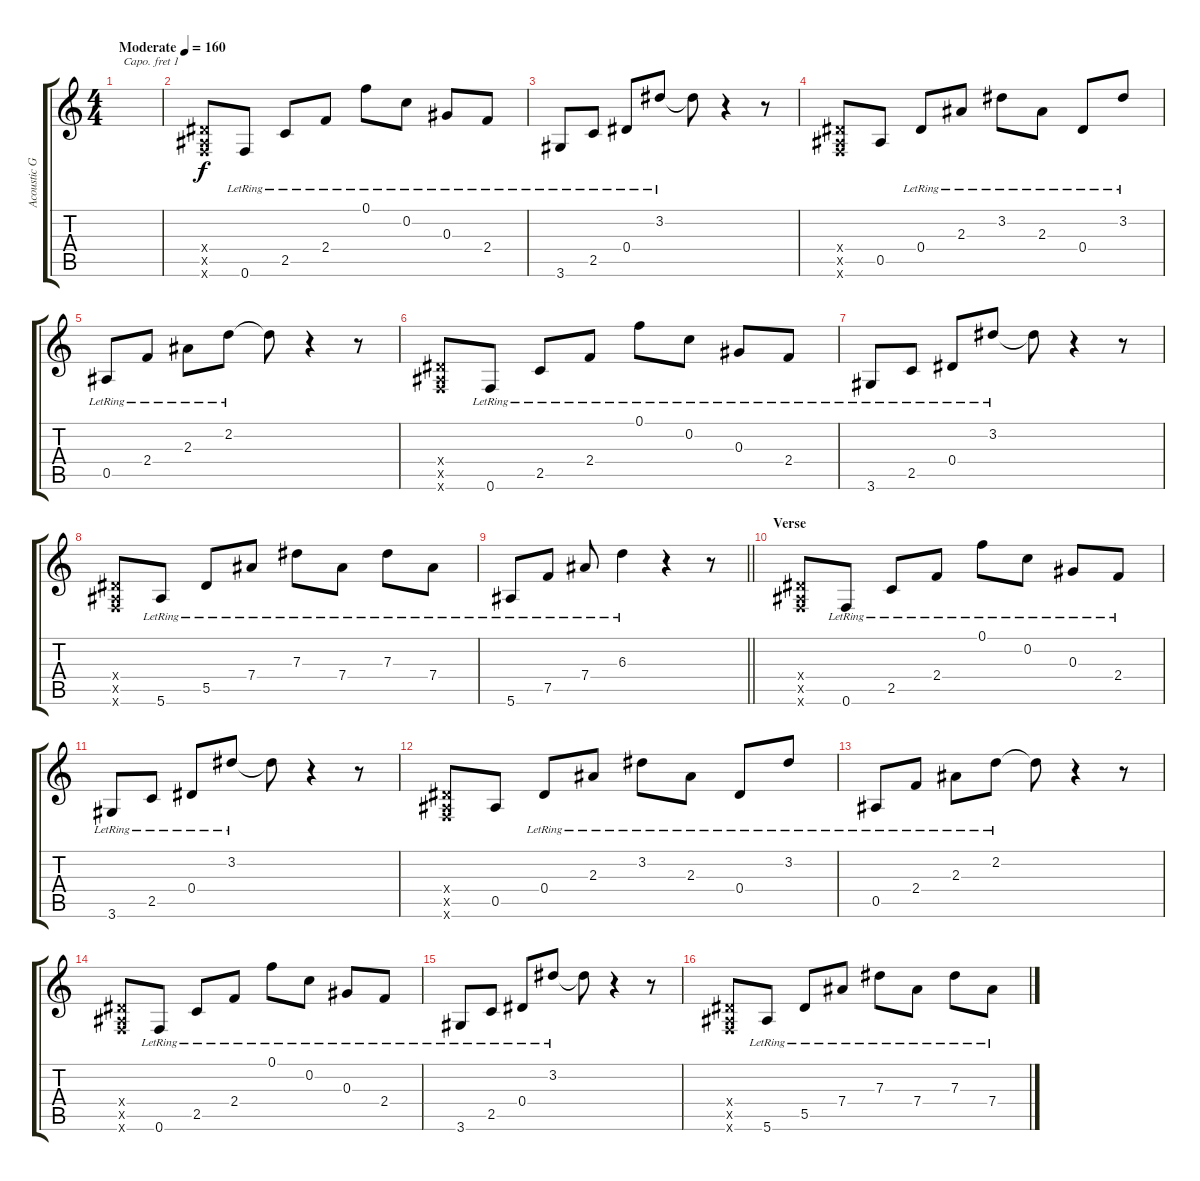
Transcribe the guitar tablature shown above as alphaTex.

\track ("Acoustic Guitar" "Acoustic G") {instrument acousticguitarsteel}
\staff {score tabs}
\capo 1
\tuning (E4 B3 G3 D3 A2 E2) {hide}
\ts (4 4)
\tempo (160 "Moderate")
\clef g2
\ks c
|
(0.4{x} 0.5{x} 0.6{x}).8 0.6{lr}.8 2.5{lr}.8 2.4{lr}.8 0.1{lr}.8 0.2{lr}.8 0.3{lr}.8 2.4{lr}.8 |
3.6{lr}.8 2.5{lr}.8 0.4{lr}.8 3.2{lr}.8 3.2{t}.8 r.4 r.8 |
(0.4{x} 0.5{x} 0.6{x}).8 0.5.8 0.4{lr}.8 2.3{lr}.8 3.2{lr}.8 2.3{lr}.8 0.4{lr}.8 3.2{lr}.8 |
0.5{lr}.8 2.4{lr}.8 2.3{lr}.8 2.2{lr}.8 2.2{t}.8 r.4 r.8 |
(0.4{x} 0.5{x} 0.6{x}).8 0.6{lr}.8 2.5{lr}.8 2.4{lr}.8 0.1{lr}.8 0.2{lr}.8 0.3{lr}.8 2.4{lr}.8 |
3.6{lr}.8 2.5{lr}.8 0.4{lr}.8 3.2{lr}.8 3.2{t}.8 r.4 r.8 |
(0.4{x} 0.5{x} 0.6{x}).8 5.6{lr}.8 5.5{lr}.8 7.4{lr}.8 7.3{lr}.8 7.4{lr}.8 7.3{lr}.8 7.4{lr}.8 |
\barLineRight lightlight
5.6{lr}.8 7.5{lr}.8 7.4{lr}.8 6.3{lr}.4 r.4 r.8 |
\section ("" "Verse")
(0.4{x} 0.5{x} 0.6{x}).8 0.6{lr}.8 2.5{lr}.8 2.4{lr}.8 0.1{lr}.8 0.2{lr}.8 0.3{lr}.8 2.4{lr}.8 |
3.6{lr}.8 2.5{lr}.8 0.4{lr}.8 3.2{lr}.8 3.2{t}.8 r.4 r.8 |
(0.4{x} 0.5{x} 0.6{x}).8 0.5.8 0.4{lr}.8 2.3{lr}.8 3.2{lr}.8 2.3{lr}.8 0.4{lr}.8 3.2{lr}.8 |
0.5{lr}.8 2.4{lr}.8 2.3{lr}.8 2.2{lr}.8 2.2{t}.8 r.4 r.8 |
(0.4{x} 0.5{x} 0.6{x}).8 0.6{lr}.8 2.5{lr}.8 2.4{lr}.8 0.1{lr}.8 0.2{lr}.8 0.3{lr}.8 2.4{lr}.8 |
3.6{lr}.8 2.5{lr}.8 0.4{lr}.8 3.2{lr}.8 3.2{t}.8 r.4 r.8 |
(0.4{x} 0.5{x} 0.6{x}).8 5.6{lr}.8 5.5{lr}.8 7.4{lr}.8 7.3{lr}.8 7.4{lr}.8 7.3{lr}.8 7.4{lr}.8
